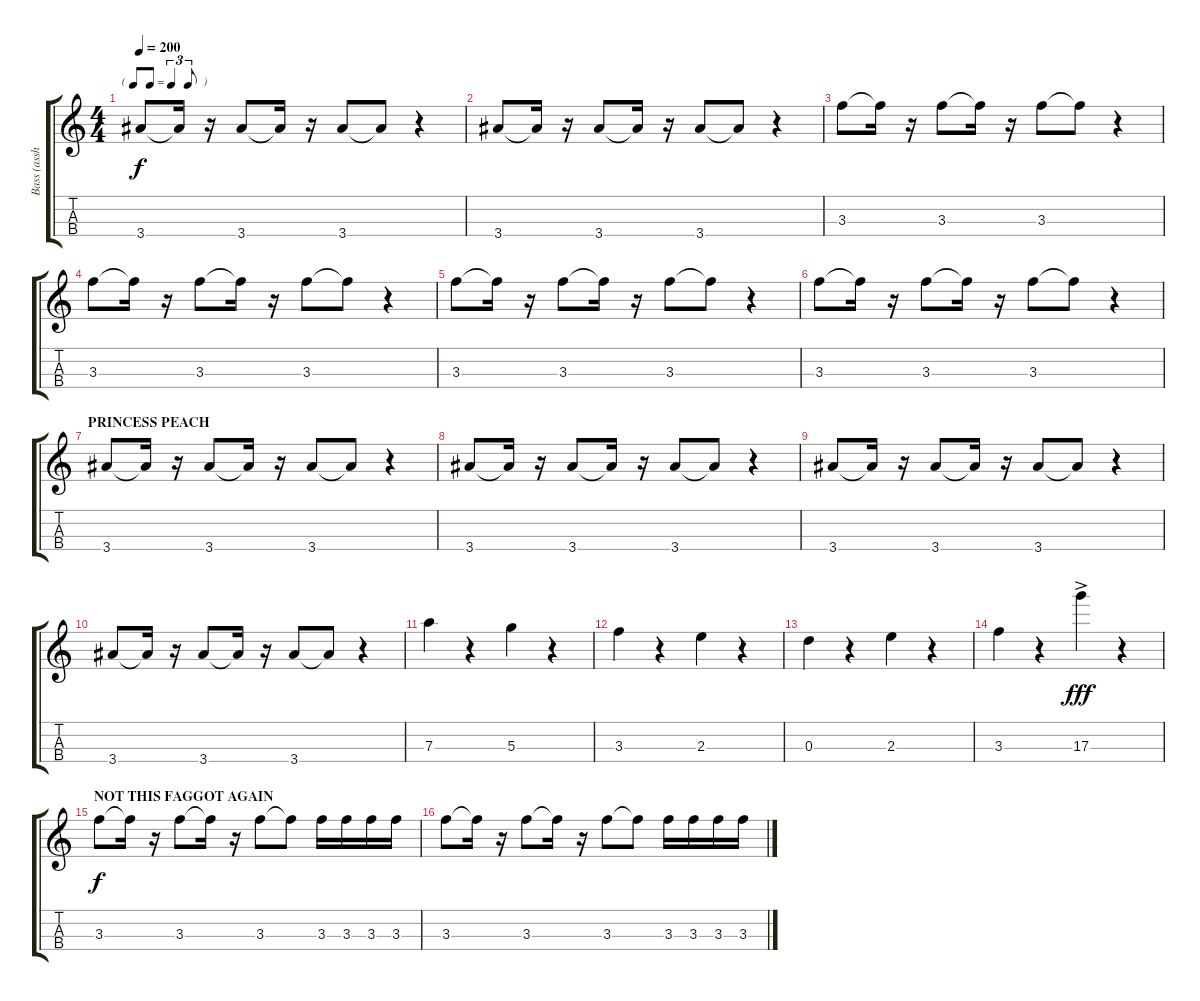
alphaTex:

\track ("Bass (asshole)" "Bass (assh") {instrument electricbasspick}
\staff {score tabs}
\tuning (E5 A4 D4 G3) {hide}
\ts (4 4)
\tf triplet8th
\tempo 200
\clef g2
\ks c
3.4.8{dy f} 3.4{t}.16 r.16 3.4.8 3.4{t}.16 r.16 3.4.8 3.4{t}.8 r.4 |
3.4.8 3.4{t}.16 r.16 3.4.8 3.4{t}.16 r.16 3.4.8 3.4{t}.8 r.4 |
3.3.8 3.3{t}.16 r.16 3.3.8 3.3{t}.16 r.16 3.3.8 3.3{t}.8 r.4 |
3.3.8 3.3{t}.16 r.16 3.3.8 3.3{t}.16 r.16 3.3.8 3.3{t}.8 r.4 |
3.3.8 3.3{t}.16 r.16 3.3.8 3.3{t}.16 r.16 3.3.8 3.3{t}.8 r.4 |
3.3.8 3.3{t}.16 r.16 3.3.8 3.3{t}.16 r.16 3.3.8 3.3{t}.8 r.4 |
\section ("" "PRINCESS PEACH")
3.4.8 3.4{t}.16 r.16 3.4.8 3.4{t}.16 r.16 3.4.8 3.4{t}.8 r.4 |
3.4.8 3.4{t}.16 r.16 3.4.8 3.4{t}.16 r.16 3.4.8 3.4{t}.8 r.4 |
3.4.8 3.4{t}.16 r.16 3.4.8 3.4{t}.16 r.16 3.4.8 3.4{t}.8 r.4 |
3.4.8 3.4{t}.16 r.16 3.4.8 3.4{t}.16 r.16 3.4.8 3.4{t}.8 r.4 |
7.3.4 r.4 5.3.4 r.4 |
3.3.4 r.4 2.3.4 r.4 |
0.3.4 r.4 2.3.4 r.4 |
3.3.4 r.4 17.3{ac}.4{dy fff} r.4 |
\section ("" "NOT THIS FAGGOT AGAIN")
3.3.8{dy f} 3.3{t}.16 r.16 3.3.8 3.3{t}.16 r.16 3.3.8 3.3{t}.8 3.3.16 3.3.16 3.3.16 3.3.16 |
3.3.8 3.3{t}.16 r.16 3.3.8 3.3{t}.16 r.16 3.3.8 3.3{t}.8 3.3.16 3.3.16 3.3.16 3.3.16
